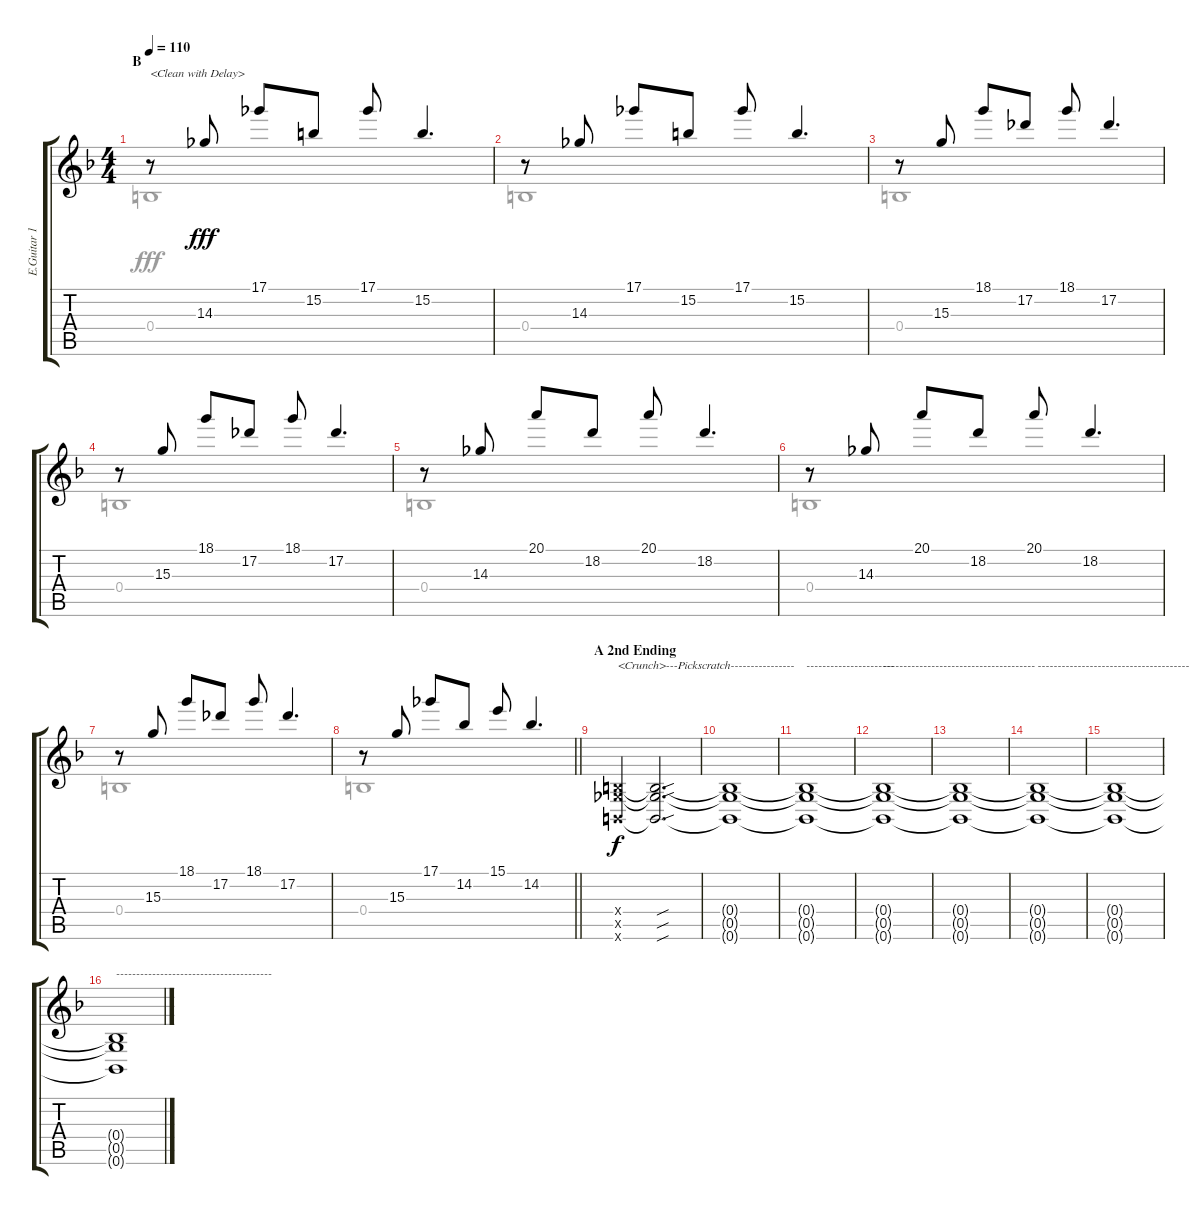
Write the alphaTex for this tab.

\track ("E.Guitar 1 Uruha" "E.Guitar 1") {instrument distortionguitar}
\staff {score tabs}
\tuning (Db4 Ab3 E3 B2 Gb2 B1) {hide}
\voice
\ts (4 4)
\section ("" "B")
\tempo 110
\clef g2
\ks f
r.8{txt "<Clean with Delay>" dy f volume 11 instrument electricguitarclean} 14.3.8{dy fff} 17.1.8 15.2.8 17.1.8 15.2.4{d} |
r.8 14.3.8 17.1.8 15.2.8 17.1.8 15.2.4{d} |
r.8 15.3.8 18.1.8 17.2.8 18.1.8 17.2.4{d} |
r.8 15.3.8 18.1.8 17.2.8 18.1.8 17.2.4{d} |
r.8 14.3.8 20.1.8 18.2.8 20.1.8 18.2.4{d} |
r.8 14.3.8 20.1.8 18.2.8 20.1.8 18.2.4{d} |
r.8 15.3.8 18.1.8 17.2.8 18.1.8 17.2.4{d} |
\barLineRight lightlight
r.8 15.3.8 17.1.8 14.2.8 15.1.8 14.2.4{d} |
\section ("" "A 2nd Ending")
(0.4{x} 0.5{x} 0.6{x}).4{txt "<Crunch>---Pickscratch----------------" dy f instrument overdrivenguitar} (0.4{sou t} 0.5{sou t} 0.6{sou t}).2{d} |
(0.4{t} 0.5{t} 0.6{t}).1 |
(0.4{t} 0.5{t} 0.6{t}).1{txt "----------------------"} |
(0.4{t} 0.5{t} 0.6{t}).1{txt "--------------------------------------"} |
(0.4{t} 0.5{t} 0.6{t}).1 |
(0.4{t} 0.5{t} 0.6{t}).1{txt "--------------------------------------"} |
(0.4{t} 0.5{t} 0.6{t}).1 |
(0.4{t} 0.5{t} 0.6{t}).1{txt "---------------------------------------"}
\voice
\clef g2
\ottava regular
\simile none
\ks f
0.4.1{dy fff} |
0.4.1 |
0.4.1 |
0.4.1 |
0.4.1 |
0.4.1 |
0.4.1 |
\barLineRight lightlight
0.4.1 |
|
|
|
|
|
|
|
